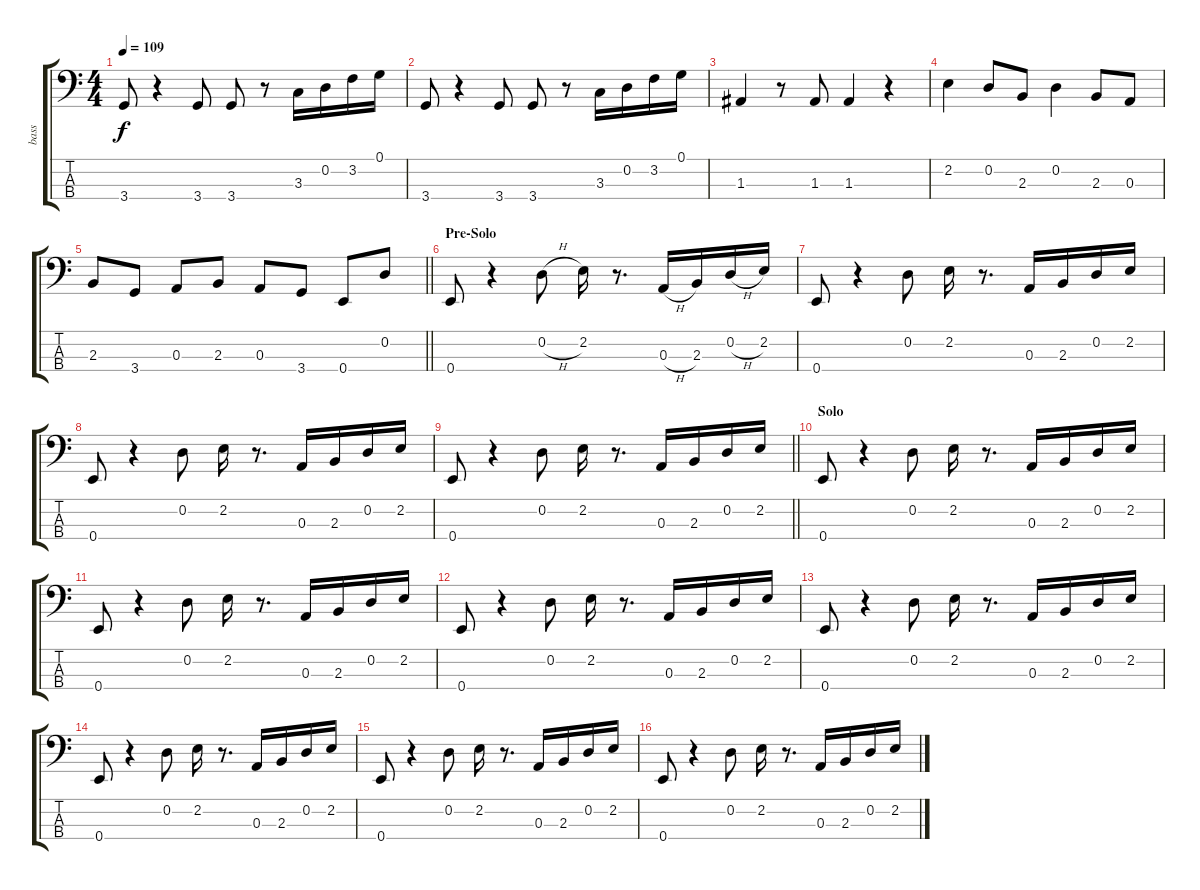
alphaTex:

\track ("bass" "bass") {instrument electricbassfinger}
\staff {score tabs}
\tuning (G2 D2 A1 E1) {hide}
\ts (4 4)
\tempo 109
\clef f4
\ks aminor
3.4.8{dy f} r.4 3.4.8 3.4.8 r.8 3.3.16 0.2.16 3.2.16 0.1.16 |
3.4.8 r.4 3.4.8 3.4.8 r.8 3.3.16 0.2.16 3.2.16 0.1.16 |
1.3.4 r.8 1.3.8 1.3.4 r.4 |
2.2.4 0.2.8 2.3.8 0.2.4 2.3.8 0.3.8 |
\barLineRight lightlight
2.3.8 3.4.8 0.3.8 2.3.8 0.3.8 3.4.8 0.4.8 0.2.8 |
\section ("" "Pre-Solo")
0.4.8 r.4 0.2{h}.8 2.2.16 r.8{d} 0.3{h}.16 2.3.16 0.2{h}.16 2.2.16 |
0.4.8 r.4 0.2.8 2.2.16 r.8{d} 0.3.16 2.3.16 0.2.16 2.2.16 |
0.4.8 r.4 0.2.8 2.2.16 r.8{d} 0.3.16 2.3.16 0.2.16 2.2.16 |
\barLineRight lightlight
0.4.8 r.4 0.2.8 2.2.16 r.8{d} 0.3.16 2.3.16 0.2.16 2.2.16 |
\section ("" "Solo")
0.4.8 r.4 0.2.8 2.2.16 r.8{d} 0.3.16 2.3.16 0.2.16 2.2.16 |
0.4.8 r.4 0.2.8 2.2.16 r.8{d} 0.3.16 2.3.16 0.2.16 2.2.16 |
0.4.8 r.4 0.2.8 2.2.16 r.8{d} 0.3.16 2.3.16 0.2.16 2.2.16 |
0.4.8 r.4 0.2.8 2.2.16 r.8{d} 0.3.16 2.3.16 0.2.16 2.2.16 |
0.4.8 r.4 0.2.8 2.2.16 r.8{d} 0.3.16 2.3.16 0.2.16 2.2.16 |
0.4.8 r.4 0.2.8 2.2.16 r.8{d} 0.3.16 2.3.16 0.2.16 2.2.16 |
0.4.8 r.4 0.2.8 2.2.16 r.8{d} 0.3.16 2.3.16 0.2.16 2.2.16
